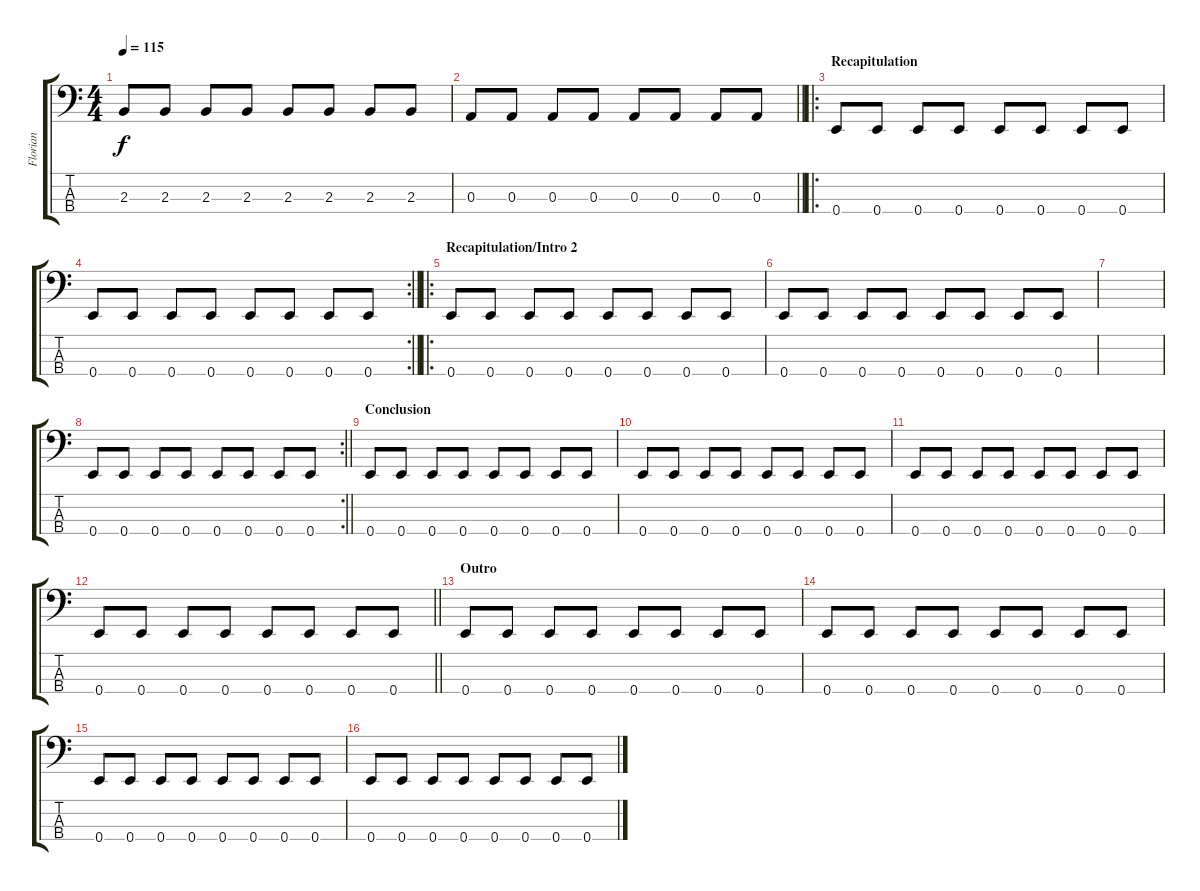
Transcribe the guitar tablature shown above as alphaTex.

\track ("Florian" "Florian") {instrument electricbassfinger}
\staff {score tabs}
\tuning (G2 D2 A1 E1) {hide}
\ts (4 4)
\tempo 115
\clef f4
\ks c
2.3.8{dy f} 2.3.8 2.3.8 2.3.8 2.3.8 2.3.8 2.3.8 2.3.8 |
\barLineRight lightlight
0.3.8 0.3.8 0.3.8 0.3.8 0.3.8 0.3.8 0.3.8 0.3.8 |
\ro
\section ("" "Recapitulation")
0.4.8 0.4.8 0.4.8 0.4.8 0.4.8 0.4.8 0.4.8 0.4.8 |
\rc 2
\barLineRight lightlight
0.4.8 0.4.8 0.4.8 0.4.8 0.4.8 0.4.8 0.4.8 0.4.8 |
\ro
\section ("" "Recapitulation/Intro 2")
0.4.8 0.4.8 0.4.8 0.4.8 0.4.8 0.4.8 0.4.8 0.4.8 |
0.4.8 0.4.8 0.4.8 0.4.8 0.4.8 0.4.8 0.4.8 0.4.8 |
|
\rc 2
\barLineRight lightlight
0.4.8 0.4.8 0.4.8 0.4.8 0.4.8 0.4.8 0.4.8 0.4.8 |
\section ("" "Conclusion")
0.4.8 0.4.8 0.4.8 0.4.8 0.4.8 0.4.8 0.4.8 0.4.8 |
0.4.8 0.4.8 0.4.8 0.4.8 0.4.8 0.4.8 0.4.8 0.4.8 |
0.4.8 0.4.8 0.4.8 0.4.8 0.4.8 0.4.8 0.4.8 0.4.8 |
\barLineRight lightlight
0.4.8 0.4.8 0.4.8 0.4.8 0.4.8 0.4.8 0.4.8 0.4.8 |
\section ("" "Outro")
0.4.8 0.4.8 0.4.8 0.4.8 0.4.8 0.4.8 0.4.8 0.4.8 |
0.4.8 0.4.8 0.4.8 0.4.8 0.4.8 0.4.8 0.4.8 0.4.8 |
0.4.8 0.4.8 0.4.8 0.4.8 0.4.8 0.4.8 0.4.8 0.4.8 |
0.4.8 0.4.8 0.4.8 0.4.8 0.4.8 0.4.8 0.4.8 0.4.8
